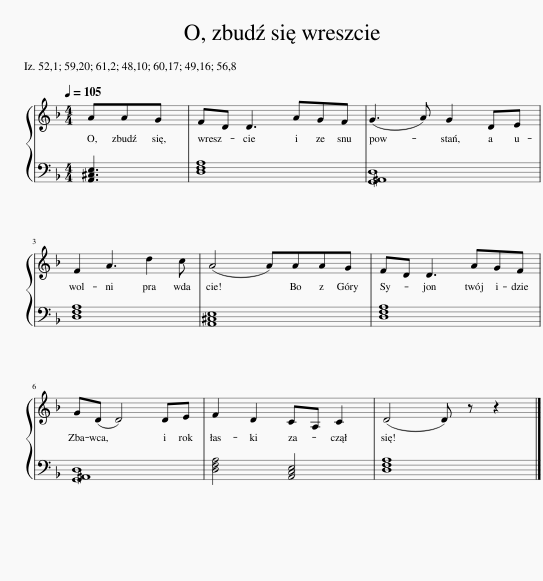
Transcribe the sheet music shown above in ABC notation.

X:1
%%score { 1 | 2 }
L:1/8
Q:1/4=105
M:4/4
I:linebreak $
K:F
V:1 treble
V:2 bass
V:1
 AAG | FD D3 AGF | (G3 A) G2 DE |$ F2 A3 d2 c | (A4 A)AAG | %5
 FD D3 AGF |$ G(D D4) DE | F2 D2 CA, C2 | (D4 D) z z2 |] %9
V:2
 [A,,^C,E,]3 | [D,F,A,]8 | [G,,^A,,D,]8 |$ [D,F,A,]8 | [A,,^C,E,]8 | %5
 [D,F,A,]8 |$ [G,,^A,,D,]8 | [D,F,A,]4 [A,,C,E,]4 | [D,F,A,]8 |] %9
